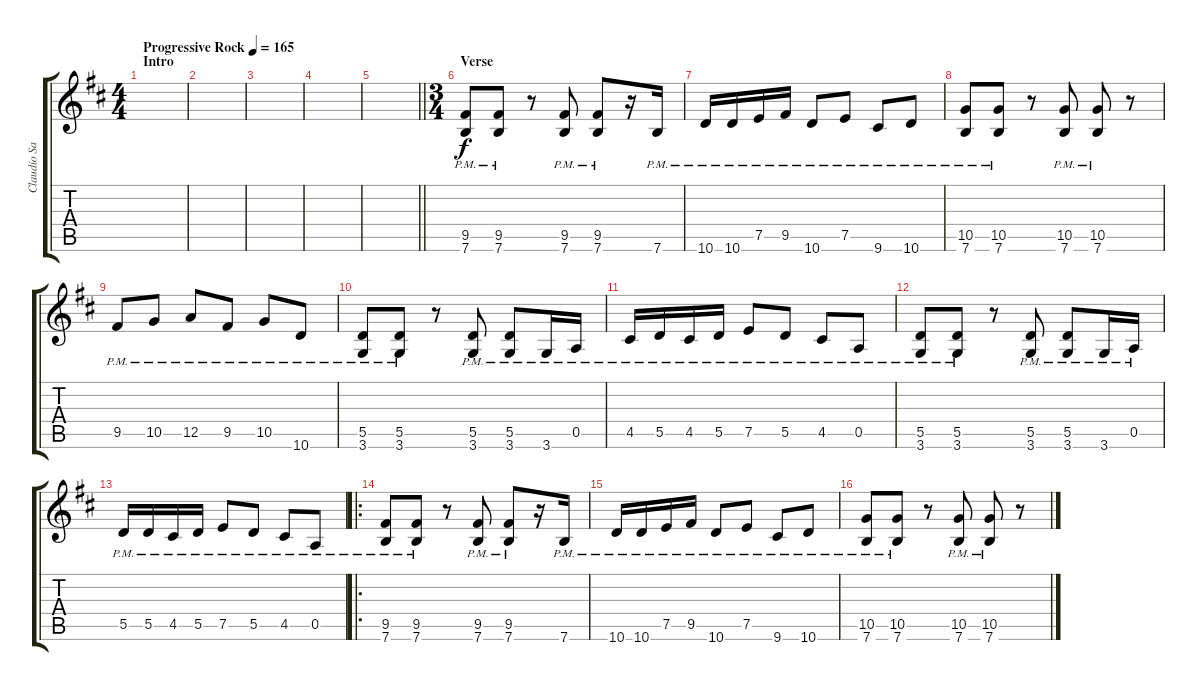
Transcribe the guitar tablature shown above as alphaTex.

\track ("Claudio Sanchez" "Claudio Sa") {instrument overdrivenguitar}
\staff {score tabs}
\tuning (E4 B3 G3 D3 A2 E2) {hide}
\ts (4 4)
\section ("" "Intro")
\tempo (165 "Progressive Rock")
\clef g2
\ks d
|
|
|
|
\barLineRight lightlight
|
\ts (3 4)
\section ("" "Verse")
(9.5{pm} 7.6{pm}).8 (9.5{pm} 7.6{pm}).8 r.8 (9.5{pm} 7.6{pm}).8 (9.5{pm} 7.6{pm}).8 r.16 7.6{pm}.16 |
10.6{pm}.16 10.6{pm}.16 7.5{pm}.16 9.5{pm}.16 10.6{pm}.8 7.5{pm}.8 9.6{pm}.8 10.6{pm}.8 |
(10.5{pm} 7.6{pm}).8 (10.5{pm} 7.6{pm}).8 r.8 (10.5{pm} 7.6{pm}).8 (10.5{pm} 7.6{pm}).8 r.8 |
9.5{pm}.8 10.5{pm}.8 12.5{pm}.8 9.5{pm}.8 10.5{pm}.8 10.6{pm}.8 |
(5.5{pm} 3.6{pm}).8 (5.5{pm} 3.6{pm}).8 r.8 (5.5{pm} 3.6{pm}).8 (5.5{pm} 3.6{pm}).8 3.6{pm}.16 0.5{pm}.16 |
4.5{pm}.16 5.5{pm}.16 4.5{pm}.16 5.5{pm}.16 7.5{pm}.8 5.5{pm}.8 4.5{pm}.8 0.5{pm}.8 |
(5.5{pm} 3.6{pm}).8 (5.5{pm} 3.6{pm}).8 r.8 (5.5{pm} 3.6{pm}).8 (5.5{pm} 3.6{pm}).8 3.6{pm}.16 0.5{pm}.16 |
5.5{pm}.16 5.5{pm}.16 4.5{pm}.16 5.5{pm}.16 7.5{pm}.8 5.5{pm}.8 4.5{pm}.8 0.5{pm}.8 |
\ro
(9.5{pm} 7.6{pm}).8 (9.5{pm} 7.6{pm}).8 r.8 (9.5{pm} 7.6{pm}).8 (9.5{pm} 7.6{pm}).8 r.16 7.6{pm}.16 |
10.6{pm}.16 10.6{pm}.16 7.5{pm}.16 9.5{pm}.16 10.6{pm}.8 7.5{pm}.8 9.6{pm}.8 10.6{pm}.8 |
(10.5{pm} 7.6{pm}).8 (10.5{pm} 7.6{pm}).8 r.8 (10.5{pm} 7.6{pm}).8 (10.5{pm} 7.6{pm}).8 r.8
